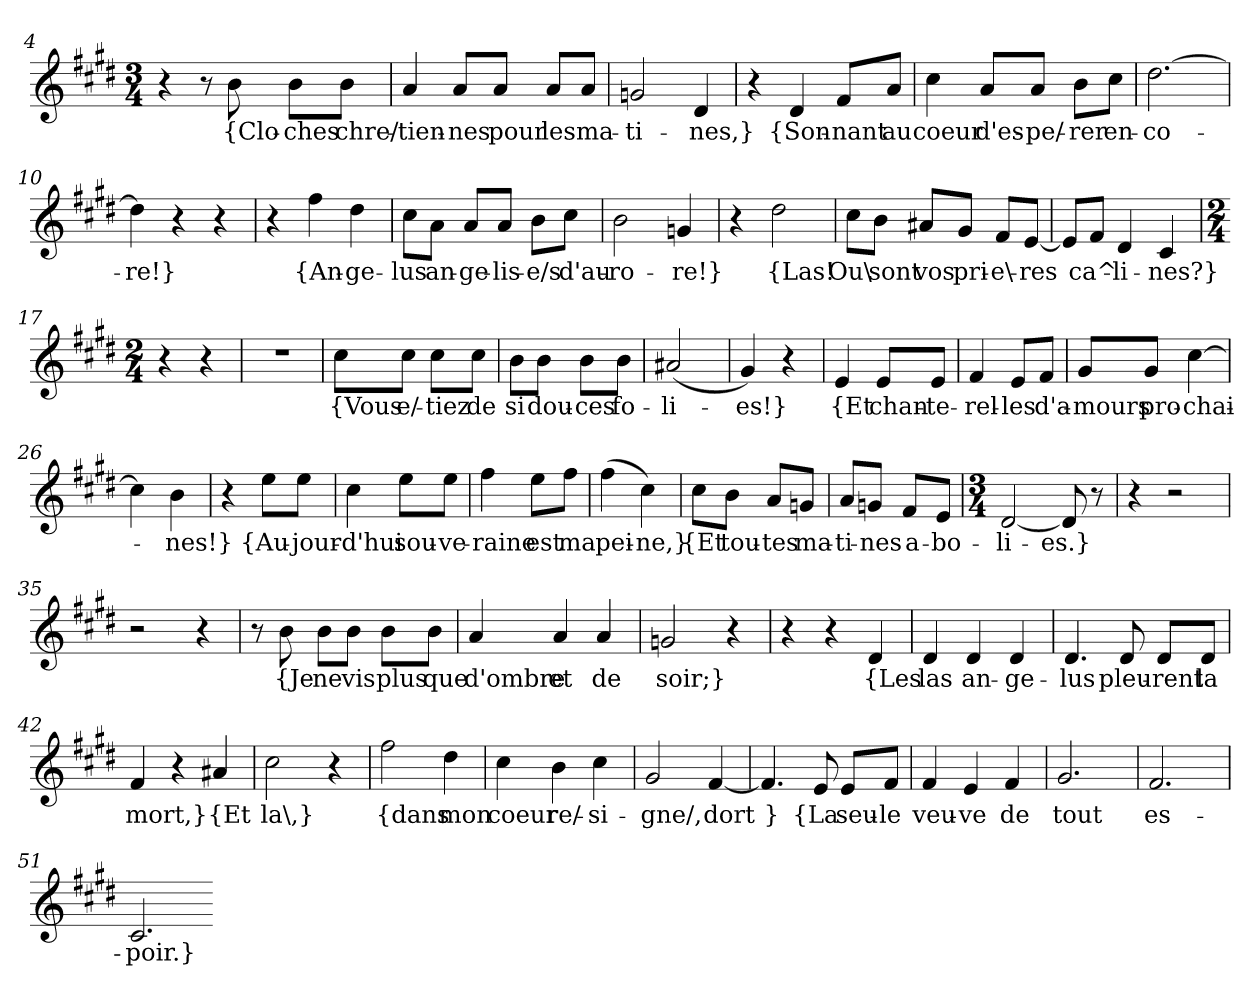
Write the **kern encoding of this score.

**kern	**text
*part1	*part1
*staff1	*staff1
*clefG2	*
*k[f#c#g#d#]	*
*M3/4	*
=4	=4
4r	.
8r	.
8b	{Clo-
8b\L	-ches
8b\J	chre/-
=5	=5
4a	-tien-
8a/L	-nes
8a/J	pour
8a/L	les
8a/J	ma-
=6	=6
2gn	-ti-
4d#	-nes,}
=7	=7
4r	.
4d#	{Son-
8f#/L	-nant
8a/J	au
=8	=8
4cc#	coeur
8a/L	d'es-
8a/J	-pe/-
8b\L	-rer
8cc#\J	en-
=9	=9
[2.dd#	-co-
=10	=10
4dd#]	-re!}
4r	.
4r	.
=11	=11
4r	.
4ff#	{An-
4dd#	-ge-
=12	=12
8cc#\L	-lus
8a\J	an-
8a/L	-ge-
8a/J	-lis-
8b\L	-e/s
8cc#\J	d'au-
=13	=13
2b	-ro-
4gn	-re!}
=14	=14
4r	.
2dd#	{Las!
=15	=15
8cc#\L	Ou\
8b\J	sont
8a#X/L	vos
8g#/J	pri-
8f#/L	-e\-
[8e/J	-res
=16	=16
8e/L]	.
8f#/J	ca^-
4d#	-li-
4c#	-nes?}
=17	=17
*M2/4	*
4r	.
4r	.
=18	=18
2r	.
=19	=19
8cc#\L	{Vous
8cc#\J	e/-
8cc#\L	-tiez
8cc#\J	de
=20	=20
8b\L	si
8b\J	dou-
8b\L	-ces
8b\J	fo-
=21	=21
(2a#X	-li-
=22	=22
4g#)	-es!}
4r	.
=23	=23
4e	{Et
8e/L	chan-
8e/J	-te-
=24	=24
4f#	-rel-
8e/L	-les
8f#/J	d'a-
=25	=25
8g#/L	-mours
8g#/J	pro-
[4cc#	-chai-
=26	=26
4cc#]	.
4b	-nes!}
=27	=27
4r	.
8ee\L	{Au-
8ee\J	-jour-
=28	=28
4cc#	-d'hui
8ee\L	sou-
8ee\J	-ve-
=29	=29
4ff#	-raine
8ee\L	est
8ff#\J	ma
=30	=30
(4ff#	pei-
4cc#)	-ne,}
=31	=31
8cc#\L	{Et
8b\J	tou-
8a/L	-tes
8gn/J	ma-
=32	=32
8a/L	-ti-
8gn/J	-nes
8f#/L	a-
8e/J	-bo-
=33	=33
*M3/4	*
[2d#	-li-
8d#]	-es.}
8r	.
=34	=34
4r	.
2r	.
=35	=35
2r	.
4r	.
=36	=36
8r	.
8b	{Je
8b\L	ne
8b\J	vis
8b\L	plus
8b\J	que
=37	=37
4a	d'ombre
4a	et
4a	de
=38	=38
2gn	soir;}
4r	.
=39	=39
4r	.
4r	.
4d#	{Les
=40	=40
4d#	las
4d#	an-
4d#	-ge-
=41	=41
4.d#	-lus
8d#	pleu-
8d#/L	-rent
8d#/J	la
=42	=42
4f#	mort,}
4r	.
4a#X	{Et
=43	=43
2cc#	la\,}
4r	.
=44	=44
2ff#	{dans
4dd#	mon
=45	=45
4cc#	coeur
4b	re/-
4cc#	-si-
=46	=46
2g#	-gne/,
[4f#	dort
=47	=47
4.f#]	}
8e	{La
8e/L	seu-
8f#/J	-le
=48	=48
4f#	veu-
4e	-ve
4f#	de
=49	=49
2.g#	tout
=50	=50
2.f#	es-
=51	=51
2.c#	-poir.}
=-	=-
*-	*-
